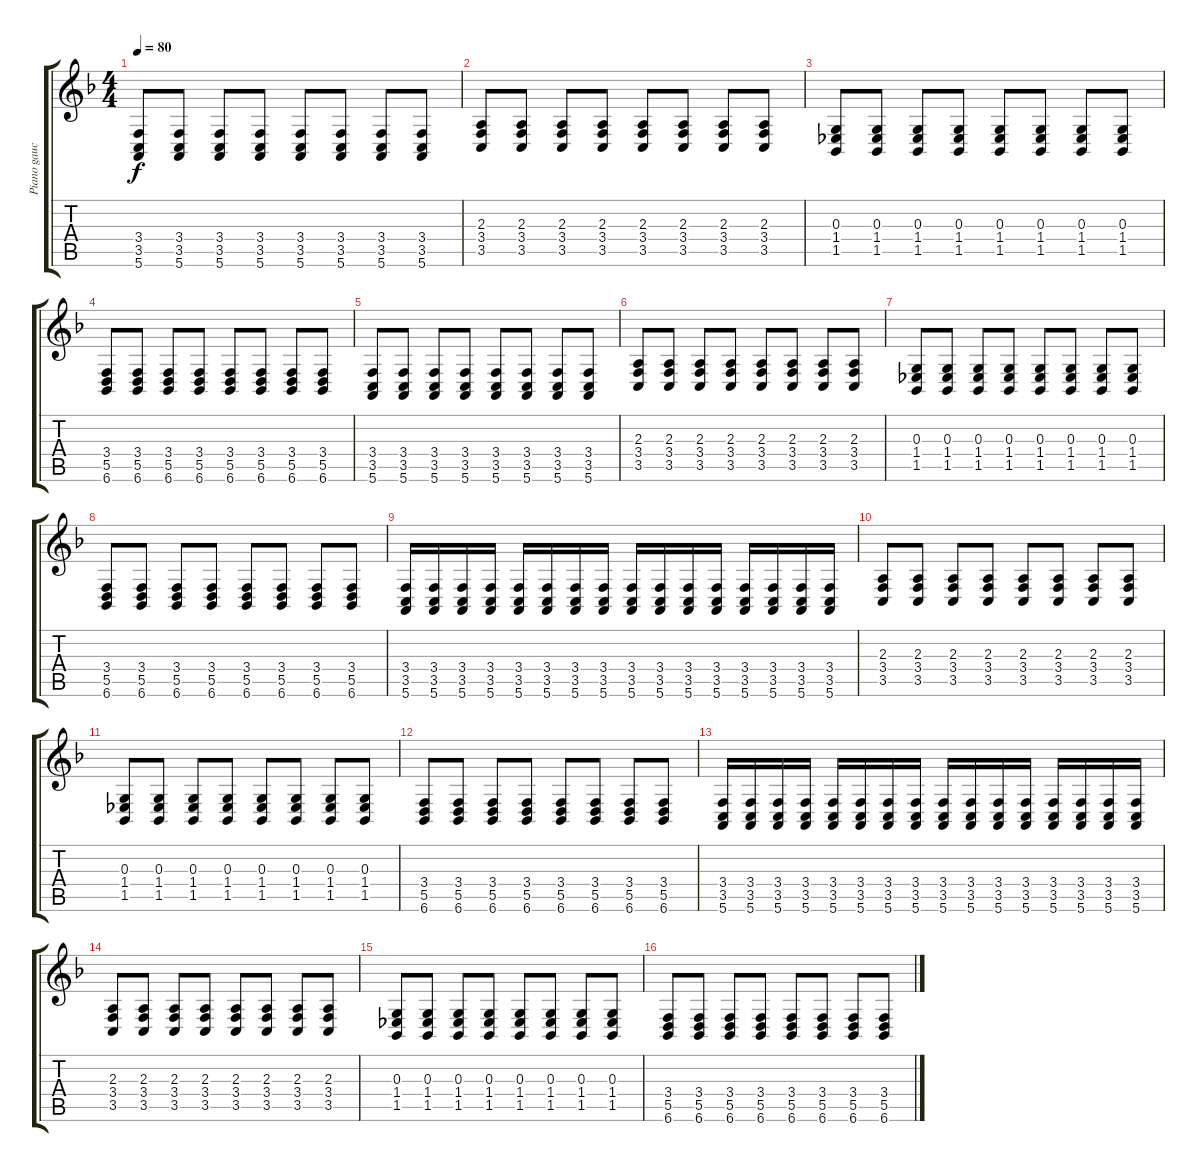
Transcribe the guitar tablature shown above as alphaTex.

\track ("Piano gauche" "Piano gauc") {mute instrument brightacousticpiano}
\staff {score tabs}
\tuning (E4 B3 G3 D3 A2 E2) {hide}
\ts (4 4)
\tempo 80
\clef g2
\ks f
(3.4 3.5 5.6).8{dy f} (3.4 3.5 5.6).8 (3.4 3.5 5.6).8 (3.4 3.5 5.6).8 (3.4 3.5 5.6).8 (3.4 3.5 5.6).8 (3.4 3.5 5.6).8 (3.4 3.5 5.6).8 |
(2.3 3.4 3.5).8 (2.3 3.4 3.5).8 (2.3 3.4 3.5).8 (2.3 3.4 3.5).8 (2.3 3.4 3.5).8 (2.3 3.4 3.5).8 (2.3 3.4 3.5).8 (2.3 3.4 3.5).8 |
(0.3 1.4 1.5).8 (0.3 1.4 1.5).8 (0.3 1.4 1.5).8 (0.3 1.4 1.5).8 (0.3 1.4 1.5).8 (0.3 1.4 1.5).8 (0.3 1.4 1.5).8 (0.3 1.4 1.5).8 |
(3.4 5.5 6.6).8 (3.4 5.5 6.6).8 (3.4 5.5 6.6).8 (3.4 5.5 6.6).8 (3.4 5.5 6.6).8 (3.4 5.5 6.6).8 (3.4 5.5 6.6).8 (3.4 5.5 6.6).8 |
(3.4 3.5 5.6).8 (3.4 3.5 5.6).8 (3.4 3.5 5.6).8 (3.4 3.5 5.6).8 (3.4 3.5 5.6).8 (3.4 3.5 5.6).8 (3.4 3.5 5.6).8 (3.4 3.5 5.6).8 |
(2.3 3.4 3.5).8 (2.3 3.4 3.5).8 (2.3 3.4 3.5).8 (2.3 3.4 3.5).8 (2.3 3.4 3.5).8 (2.3 3.4 3.5).8 (2.3 3.4 3.5).8 (2.3 3.4 3.5).8 |
(0.3 1.4 1.5).8 (0.3 1.4 1.5).8 (0.3 1.4 1.5).8 (0.3 1.4 1.5).8 (0.3 1.4 1.5).8 (0.3 1.4 1.5).8 (0.3 1.4 1.5).8 (0.3 1.4 1.5).8 |
(3.4 5.5 6.6).8 (3.4 5.5 6.6).8 (3.4 5.5 6.6).8 (3.4 5.5 6.6).8 (3.4 5.5 6.6).8 (3.4 5.5 6.6).8 (3.4 5.5 6.6).8 (3.4 5.5 6.6).8 |
(3.4 3.5 5.6).16 (3.4 3.5 5.6).16 (3.4 3.5 5.6).16 (3.4 3.5 5.6).16 (3.4 3.5 5.6).16 (3.4 3.5 5.6).16 (3.4 3.5 5.6).16 (3.4 3.5 5.6).16 (3.4 3.5 5.6).16 (3.4 3.5 5.6).16 (3.4 3.5 5.6).16 (3.4 3.5 5.6).16 (3.4 3.5 5.6).16 (3.4 3.5 5.6).16 (3.4 3.5 5.6).16 (3.4 3.5 5.6).16 |
(2.3 3.4 3.5).8 (2.3 3.4 3.5).8 (2.3 3.4 3.5).8 (2.3 3.4 3.5).8 (2.3 3.4 3.5).8 (2.3 3.4 3.5).8 (2.3 3.4 3.5).8 (2.3 3.4 3.5).8 |
(0.3 1.4 1.5).8 (0.3 1.4 1.5).8 (0.3 1.4 1.5).8 (0.3 1.4 1.5).8 (0.3 1.4 1.5).8 (0.3 1.4 1.5).8 (0.3 1.4 1.5).8 (0.3 1.4 1.5).8 |
(3.4 5.5 6.6).8 (3.4 5.5 6.6).8 (3.4 5.5 6.6).8 (3.4 5.5 6.6).8 (3.4 5.5 6.6).8 (3.4 5.5 6.6).8 (3.4 5.5 6.6).8 (3.4 5.5 6.6).8 |
(3.4 3.5 5.6).16 (3.4 3.5 5.6).16 (3.4 3.5 5.6).16 (3.4 3.5 5.6).16 (3.4 3.5 5.6).16 (3.4 3.5 5.6).16 (3.4 3.5 5.6).16 (3.4 3.5 5.6).16 (3.4 3.5 5.6).16 (3.4 3.5 5.6).16 (3.4 3.5 5.6).16 (3.4 3.5 5.6).16 (3.4 3.5 5.6).16 (3.4 3.5 5.6).16 (3.4 3.5 5.6).16 (3.4 3.5 5.6).16 |
(2.3 3.4 3.5).8 (2.3 3.4 3.5).8 (2.3 3.4 3.5).8 (2.3 3.4 3.5).8 (2.3 3.4 3.5).8 (2.3 3.4 3.5).8 (2.3 3.4 3.5).8 (2.3 3.4 3.5).8 |
(0.3 1.4 1.5).8 (0.3 1.4 1.5).8 (0.3 1.4 1.5).8 (0.3 1.4 1.5).8 (0.3 1.4 1.5).8 (0.3 1.4 1.5).8 (0.3 1.4 1.5).8 (0.3 1.4 1.5).8 |
(3.4 5.5 6.6).8 (3.4 5.5 6.6).8 (3.4 5.5 6.6).8 (3.4 5.5 6.6).8 (3.4 5.5 6.6).8 (3.4 5.5 6.6).8 (3.4 5.5 6.6).8 (3.4 5.5 6.6).8
